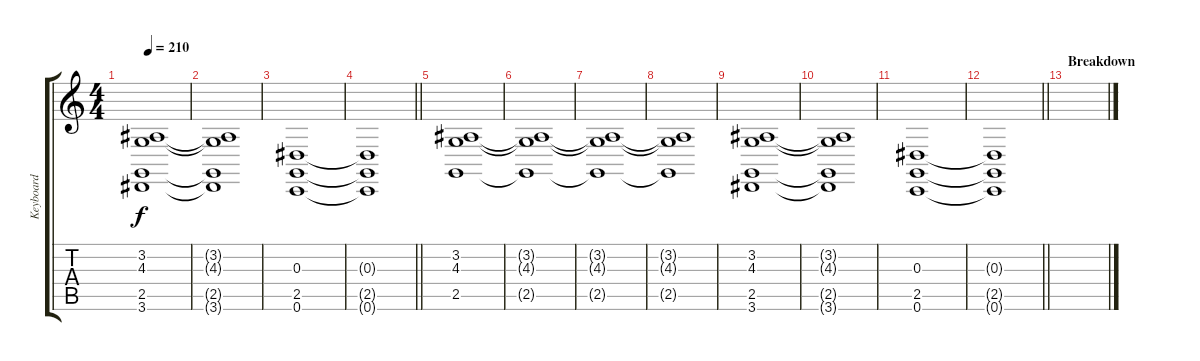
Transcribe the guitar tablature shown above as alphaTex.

\track ("Keyboard" "Keyboard") {instrument synthstrings1}
\staff {score tabs}
\tuning (C4 G3 Eb3 Bb2 F2 C2) {hide}
\ts (4 4)
\tempo 210
\clef g2
\ks c
(3.2 4.3 2.5 3.6).1{dy f} |
(3.2{t} 4.3{t} 2.5{t} 3.6{t}).1 |
(0.3 2.5 0.6).1 |
\barLineRight lightlight
(0.3{t} 2.5{t} 0.6{t}).1 |
(3.2 4.3 2.5).1 |
(3.2{t} 4.3{t} 2.5{t}).1 |
(3.2{t} 4.3{t} 2.5{t}).1 |
(3.2{t} 4.3{t} 2.5{t}).1 |
(3.2 4.3 2.5 3.6).1 |
(3.2{t} 4.3{t} 2.5{t} 3.6{t}).1 |
(0.3 2.5 0.6).1 |
\barLineRight lightlight
(0.3{t} 2.5{t} 0.6{t}).1 |
\section ("" "Breakdown")
